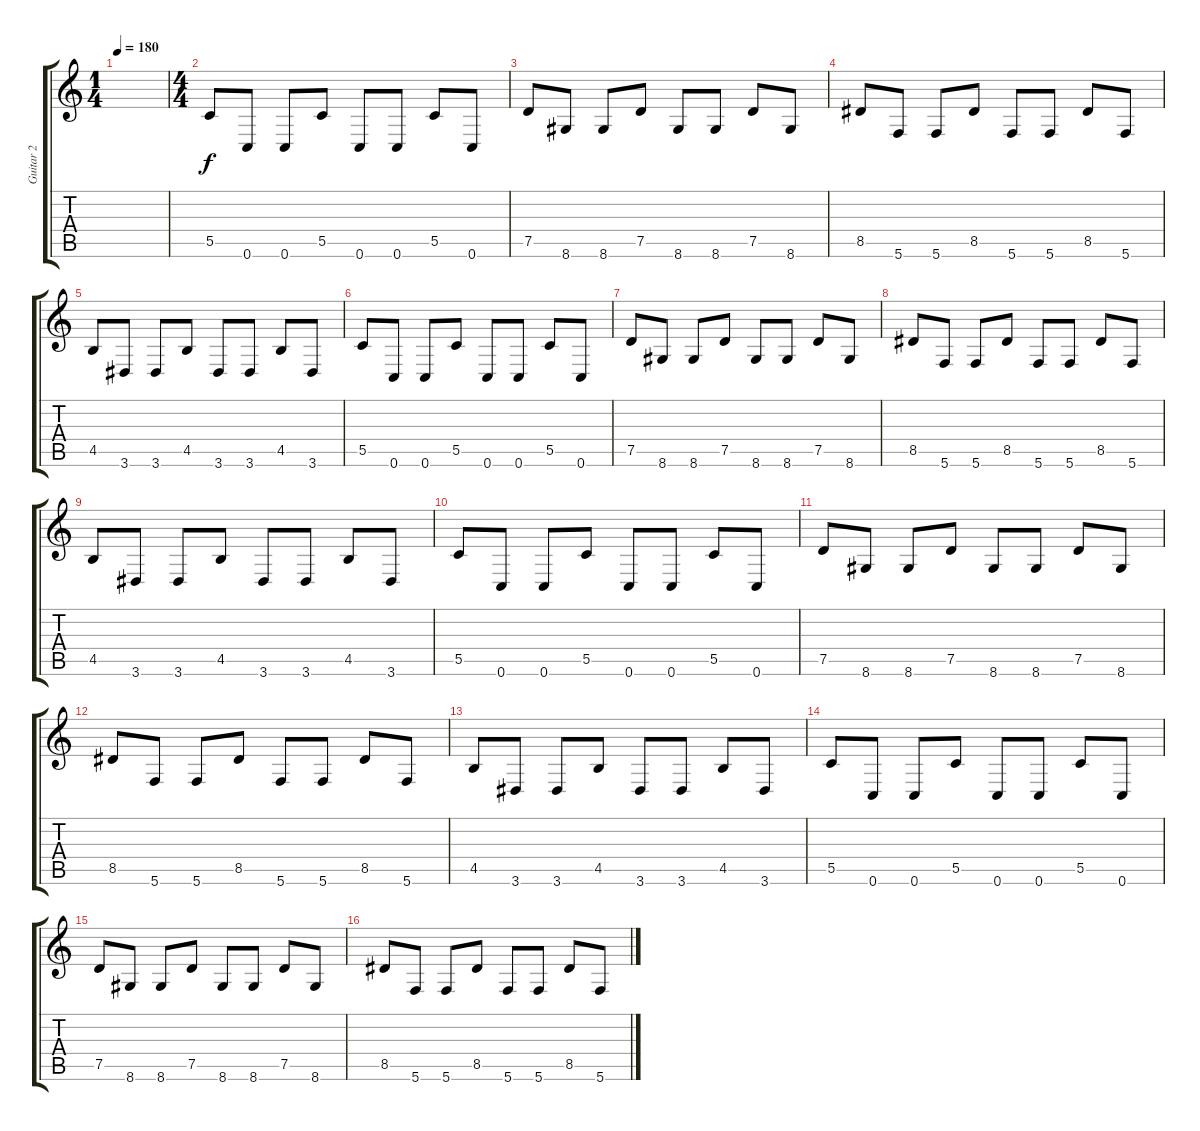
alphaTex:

\track ("Guitar 2" "Guitar 2") {instrument overdrivenguitar}
\staff {score tabs}
\tuning (D4 A3 F3 C3 G2 C2) {hide}
\ts (1 4)
\tempo 180
\clef g2
\ks c
|
\ts (4 4)
5.5.8 0.6.8 0.6.8 5.5.8 0.6.8 0.6.8 5.5.8 0.6.8 |
7.5.8 8.6.8 8.6.8 7.5.8 8.6.8 8.6.8 7.5.8 8.6.8 |
8.5.8 5.6.8 5.6.8 8.5.8 5.6.8 5.6.8 8.5.8 5.6.8 |
4.5.8 3.6.8 3.6.8 4.5.8 3.6.8 3.6.8 4.5.8 3.6.8 |
5.5.8 0.6.8 0.6.8 5.5.8 0.6.8 0.6.8 5.5.8 0.6.8 |
7.5.8 8.6.8 8.6.8 7.5.8 8.6.8 8.6.8 7.5.8 8.6.8 |
8.5.8 5.6.8 5.6.8 8.5.8 5.6.8 5.6.8 8.5.8 5.6.8 |
4.5.8 3.6.8 3.6.8 4.5.8 3.6.8 3.6.8 4.5.8 3.6.8 |
5.5.8 0.6.8 0.6.8 5.5.8 0.6.8 0.6.8 5.5.8 0.6.8 |
7.5.8 8.6.8 8.6.8 7.5.8 8.6.8 8.6.8 7.5.8 8.6.8 |
8.5.8 5.6.8 5.6.8 8.5.8 5.6.8 5.6.8 8.5.8 5.6.8 |
4.5.8 3.6.8 3.6.8 4.5.8 3.6.8 3.6.8 4.5.8 3.6.8 |
5.5.8 0.6.8 0.6.8 5.5.8 0.6.8 0.6.8 5.5.8 0.6.8 |
7.5.8 8.6.8 8.6.8 7.5.8 8.6.8 8.6.8 7.5.8 8.6.8 |
8.5.8 5.6.8 5.6.8 8.5.8 5.6.8 5.6.8 8.5.8 5.6.8
